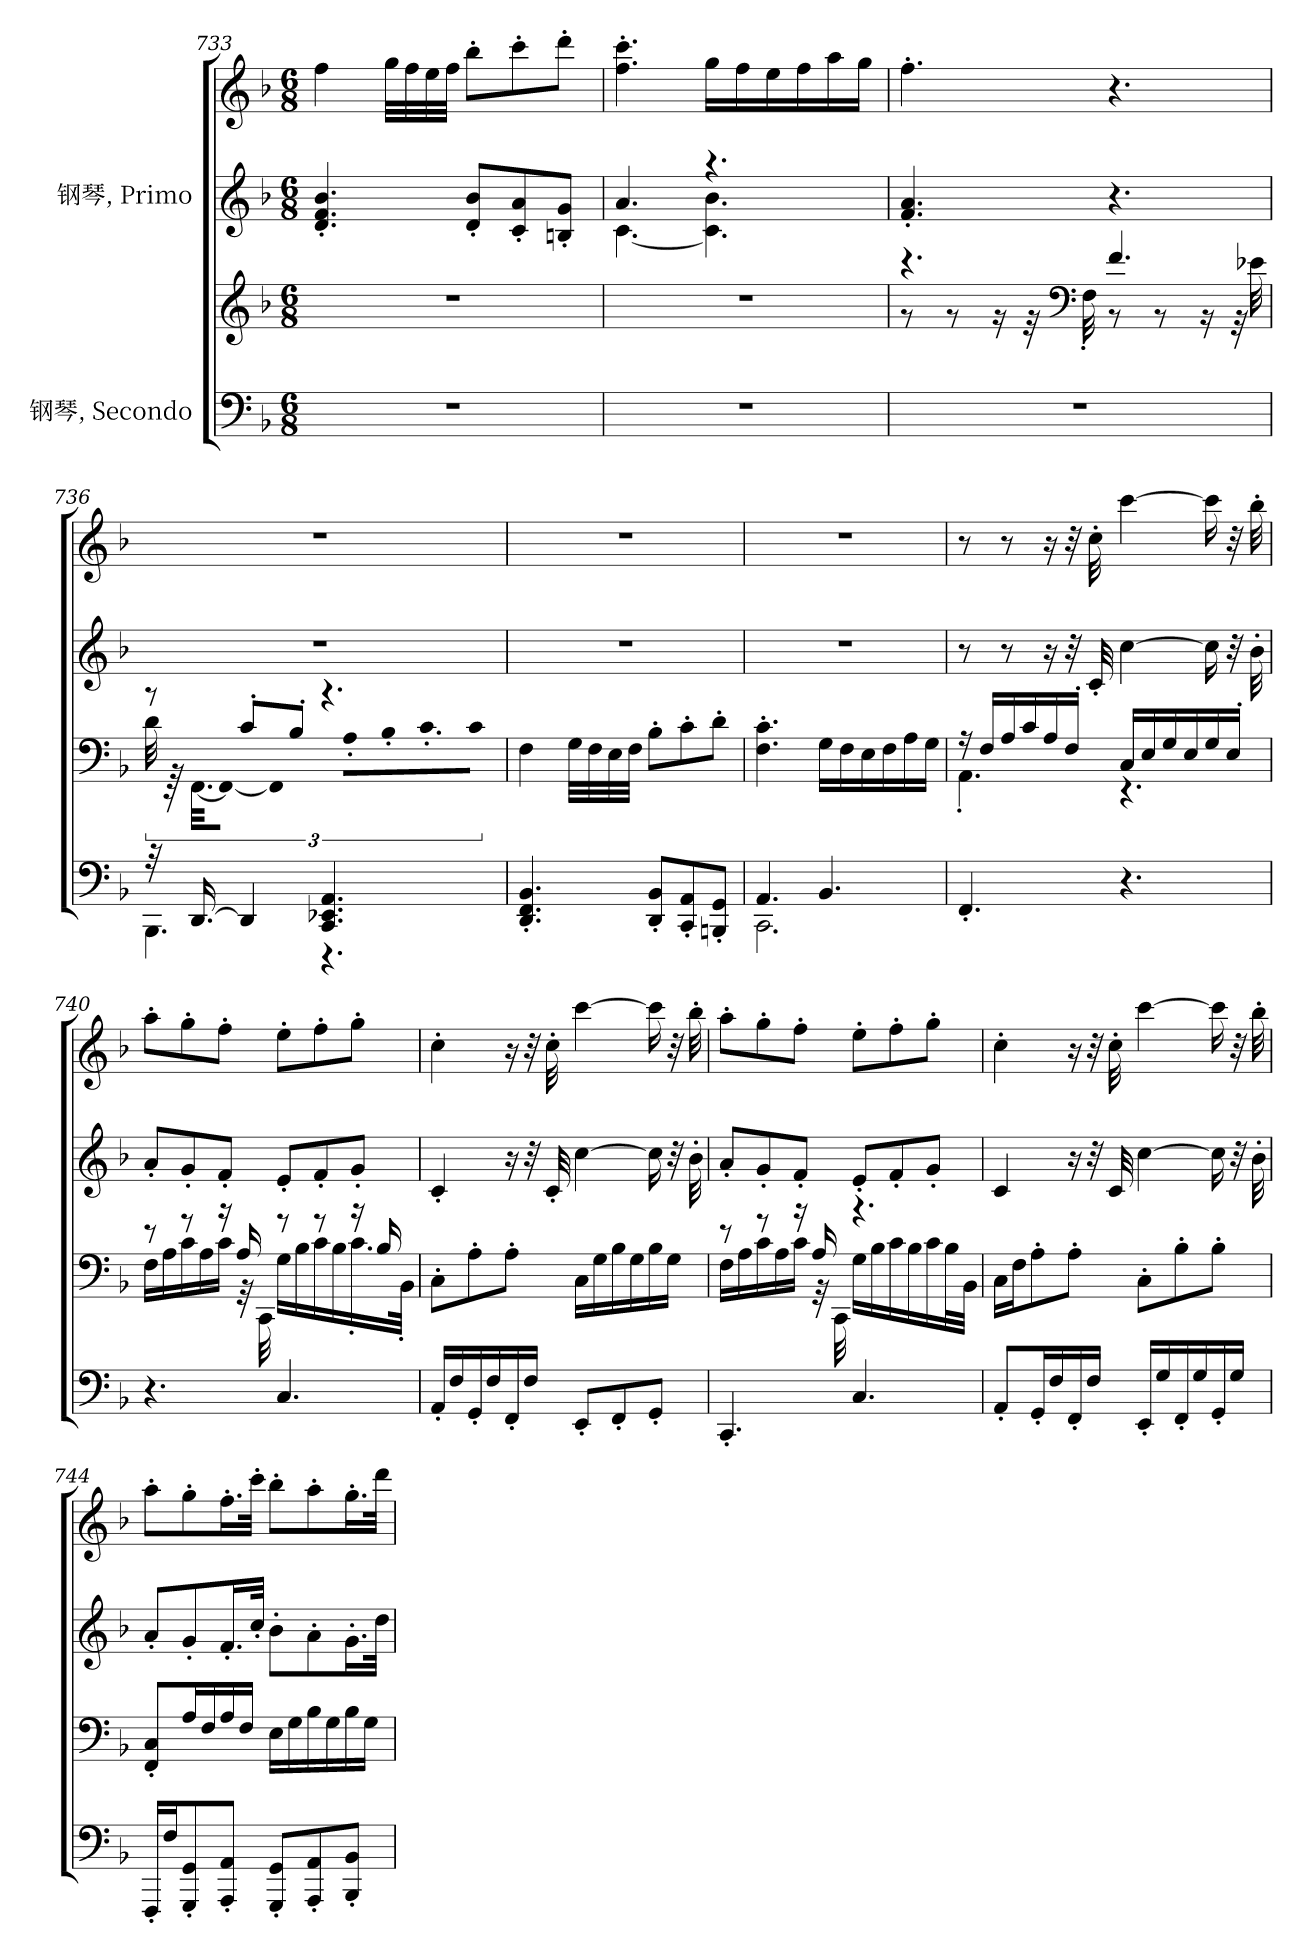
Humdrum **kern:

**kern	**kern	**kern	**kern
*part2	*part2	*part1	*part1
*staff4	*staff3	*staff2	*staff1
*I"钢琴, Secondo	*	*I"钢琴, Primo	*
*clefF4	*clefG2	*clefG2	*clefG2
*k[b-]	*k[b-]	*k[b-]	*k[b-]
*M6/8	*M6/8	*M6/8	*M6/8
=733	=733	=733	=733
2.r	2.r	4.d/' 4.f/' 4.b-/'	4ff\
.	.	.	32gg\LLL
.	.	.	32ff\
.	.	.	32ee\
.	.	.	32ff\JJJ
.	.	8d/' 8b-/'L	8bb-'\L
.	.	8c/' 8a/'	8ccc'\
.	.	8Bn/' 8g/'J	8ddd'\J
!!LO:LB:g=z
=734	=734	=734	=734
*	*	*^	*
2.r	2.r	4.a/	[4.c\	4.ff\' 4.ccc\'
*	*	*	*	*MM90
.	.	4.r	4.c\] 4.b-\	16gg\LL
.	.	.	.	16ff\
.	.	.	.	16ee\
*	*	*	*	*MM85
.	.	.	.	16ff\
.	.	.	.	16aa\
.	.	.	.	16gg\JJ
*	*	*v	*v	*
=735	=735	=735	=735
*	*	*	*MM80
*	*^	*	*
2.r	4.r	8r	4.f/' 4.a/'	4.ff'\
.	.	8r	.	.
.	.	16r	.	.
.	.	32r	.	.
*	*clefF4	*	*	*
.	.	32F'\	.	.
.	4.f/	8r	4.r	4.r
.	.	8r	.	.
.	.	16r	.	.
.	.	32r	.	.
.	.	32e-X\	.	.
=736	=736	=736	=736	=736
*^	*	*	*	*
32r	4.BBB-\	8r	48d\	2.r	2.r
.	.	.	96r	.	.
[16.DD/	.	.	[48.FF\KLL	.	.
.	.	.	16FF\JJ_	.	.
4DD/]	.	8c'/L	4FF\]	.	.
.	.	8B-'/J	.	.	.
4.CC/ 4.EE-X/ 4.AA/	4.r	4.r	8A'\L	.	.
.	.	.	8B-'\	.	.
.	.	.	16.c'\L	.	.
.	.	.	32c\JJk	.	.
*v	*v	*	*	*	*
*	*v	*v	*	*
!!LO:LB:g=z
=737	=737	=737	=737
4.DD/' 4.FF/' 4.BB-/'	4F\	2.r	2.r
.	32G\LLL	.	.
.	32F\	.	.
.	32E\	.	.
.	32F\JJJ	.	.
8DD/' 8BB-/'L	8B-'\L	.	.
8CC/' 8AA/'	8c'\	.	.
8BBBn/' 8GG/'J	8d'\J	.	.
=738	=738	=738	=738
*^	*	*	*
4.AA/	2.CC\	4.F\' 4.c\'	2.r	2.r
4.BB-/	.	16G\LL	.	.
.	.	16F\	.	.
.	.	16E\	.	.
.	.	16F\	.	.
.	.	16A\	.	.
.	.	16G\JJ	.	.
*v	*v	*	*	*
=739	=739	=739	=739
*	*	*	*MM80
*	*^	*	*
4.FF'/	16r	4.AA'\	8r	8r
.	16F/LL	.	.	.
.	16A/	.	8r	8r
.	16c/	.	.	.
.	16A/	.	16r	16r
.	16F'/JJ	.	32r	32r
.	.	.	32c'/	32cc'\
4.r	16C/LL	4.r	[4cc\	[4ccc\
.	16E/	.	.	.
.	16G/	.	.	.
.	16E/	.	.	.
.	16G/	.	16cc\]	16ccc\]
.	16E'/JJ	.	32r	32r
.	.	.	32b-'\	32bb-'\
!!LO:PB:g=z
=740	=740	=740	=740	=740
4.r	8r	16F\LL	8a'/L	8aa'\L
.	.	16A\	.	.
.	8r	16c\	8g'/	8gg'\
.	.	16A\	.	.
.	16r	16c\JJ	8f'/J	8ff'\J
.	16A/	32r	.	.
.	.	32CC\	.	.
4.C/	8r	16G\LL	8e'/L	8ee'\L
.	.	16B-\	.	.
.	8r	16c\	8f'/	8ff'\
.	.	16B-\	.	.
.	16r	16.c'\	8g'/J	8gg'\J
.	16B-/	.	.	.
.	.	32BB-'\JJk	.	.
*	*v	*v	*	*
=741	=741	=741	=741
16AA'/LL	8C'\L	4c'/	4cc'\
16F/	.	.	.
16GG'/	8A'\	.	.
16F/	.	.	.
16FF'/	8A'\J	16r	16r
16F/JJ	.	32r	32r
.	.	32c'/	32cc'\
8EE'/L	16C\LL	[4cc\	[4ccc\
.	16G\	.	.
8FF'/	16B-\	.	.
.	16G\	.	.
8GG'/J	16B-\	16cc\]	16ccc\]
.	16G\JJ	32r	32r
.	.	32b-'\	32bb-'\
!!LO:LB:g=z
=742	=742	=742	=742
*	*^	*	*
4.CC'/	8r	16F\LL	8a'/L	8aa'\L
.	.	16A\	.	.
.	8r	16c\	8g'/	8gg'\
.	.	16A\	.	.
.	16r	16c\JJ	8f'/J	8ff'\J
.	16A/	32r	.	.
.	.	32CC\	.	.
4.C/	4.r	16G\LL	8e'/L	8ee'\L
.	.	16B-\	.	.
.	.	16c\	8f'/	8ff'\
.	.	16B-\	.	.
.	.	16c\	8g'/J	8gg'\J
.	.	32B-\L	.	.
.	.	32BB-\JJJ	.	.
*	*v	*v	*	*
=743	=743	=743	=743
8AA'/L	16C\LL	4c/	4cc'\
.	16F\J	.	.
16GG'/L	8A'\	.	.
16F/	.	.	.
16FF'/	8A'\J	16r	16r
16F/JJ	.	32r	32r
.	.	32c/	32cc'\
16EE'/LL	8C'\L	[4cc\	[4ccc\
16G/	.	.	.
16FF'/	8B-'\	.	.
16G/	.	.	.
16GG'/	8B-'\J	16cc\]	16ccc\]
16G/JJ	.	32r	32r
.	.	32b-'\	32bb-'\
=744	=744	=744	=744
16FFF'/LL	8FF/' 8C/'L	8a'/L	8aa'\L
16F/J	.	.	.
8GGG/' 8GG/'	16A/L	8g'/	8gg'\
.	16F/	.	.
8AAA/' 8AA/'J	16A/	16.f'/L	16.ff'\L
.	16F/JJ	.	.
.	.	32cc'/JJk	32ccc'\JJk
8GGG/' 8GG/'L	16E\LL	8b-'\L	8bb-'\L
.	16G\	.	.
8AAA/' 8AA/'	16B-\	8a'\	8aa'\
.	16G\	.	.
8BBB-/' 8BB-/'J	16B-\	16.g'\L	16.gg'\L
.	16G\JJ	.	.
.	.	32dd\JJk	32ddd\JJk
=	=	=	=
*-	*-	*-	*-
